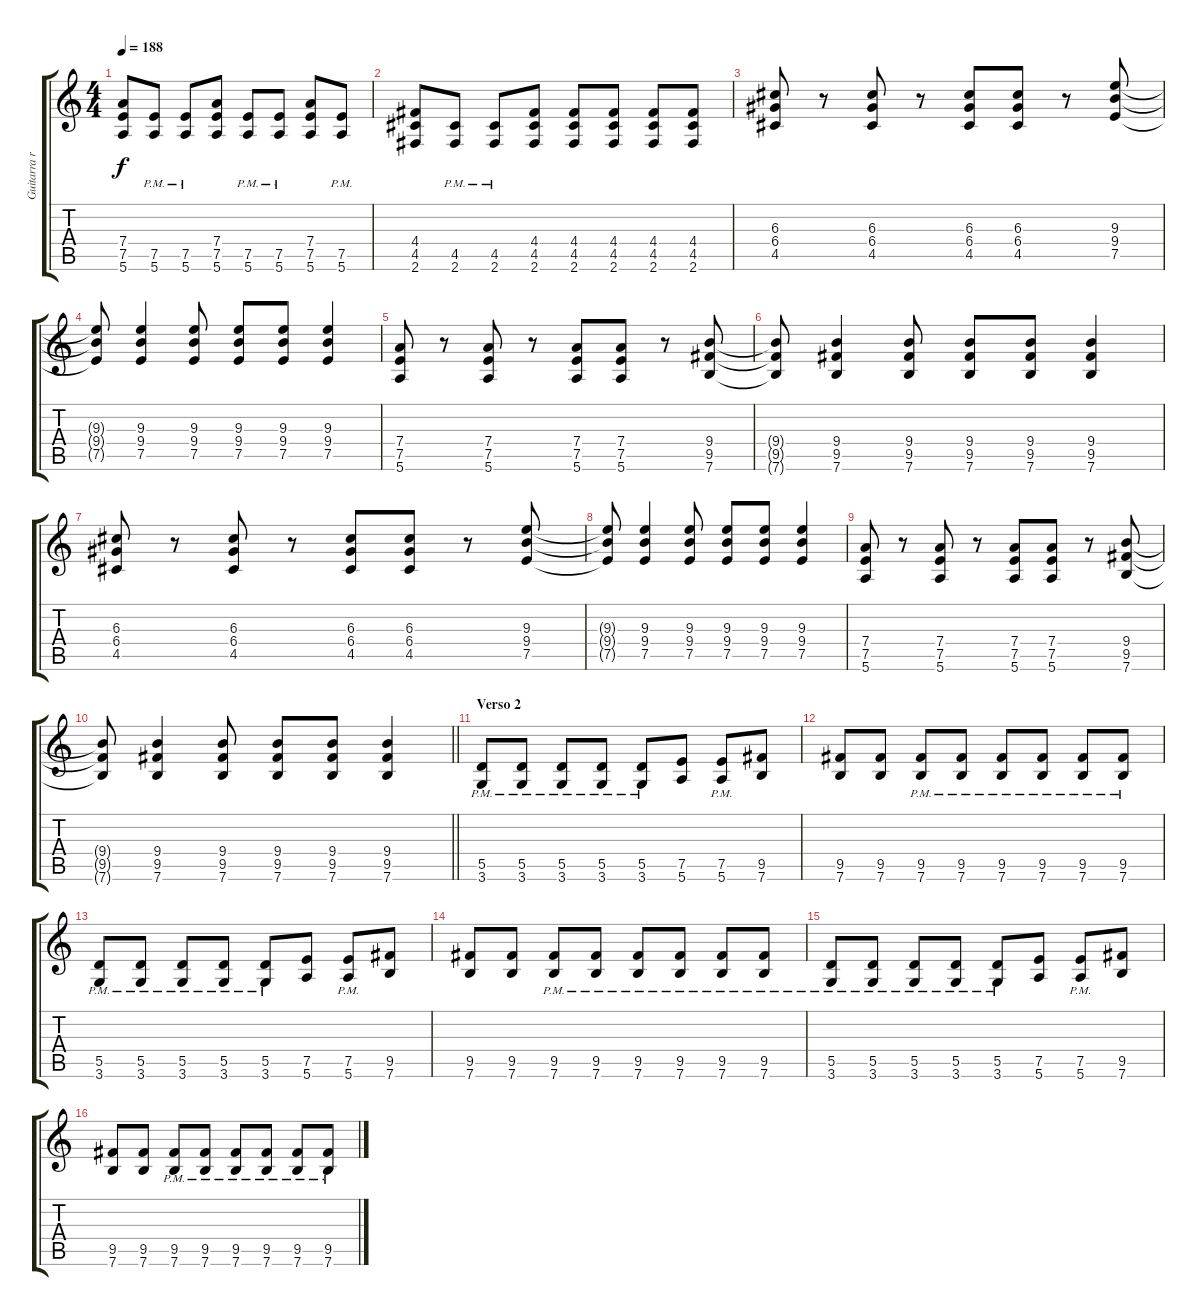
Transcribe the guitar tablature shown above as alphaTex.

\track ("Guitarra rítmica" "Guitarra r") {instrument distortionguitar}
\staff {score tabs}
\tuning (E4 B3 G3 D3 A2 E2) {hide}
\ts (4 4)
\tempo 188
\clef g2
\ks c
(7.4 7.5 5.6).8{dy f} (7.5{pm} 5.6{pm}).8 (7.5{pm} 5.6{pm}).8 (7.4 7.5 5.6).8 (7.5{pm} 5.6{pm}).8 (7.5{pm} 5.6{pm}).8 (7.4 7.5 5.6).8 (7.5{pm} 5.6{pm}).8 |
(4.4 4.5 2.6).8 (4.5{pm} 2.6{pm}).8 (4.5{pm} 2.6{pm}).8 (4.4 4.5 2.6).8 (4.4 4.5 2.6).8 (4.4 4.5 2.6).8 (4.4 4.5 2.6).8 (4.4 4.5 2.6).8 |
(6.3 6.4 4.5).8 r.8 (6.3 6.4 4.5).8 r.8 (6.3 6.4 4.5).8 (6.3 6.4 4.5).8 r.8 (9.3 9.4 7.5).8 |
(9.3{t} 9.4{t} 7.5{t}).8 (9.3 9.4 7.5).4 (9.3 9.4 7.5).8 (9.3 9.4 7.5).8 (9.3 9.4 7.5).8 (9.3 9.4 7.5).4 |
(7.4 7.5 5.6).8 r.8 (7.4 7.5 5.6).8 r.8 (7.4 7.5 5.6).8 (7.4 7.5 5.6).8 r.8 (9.4 9.5 7.6).8 |
(9.4{t} 9.5{t} 7.6{t}).8 (9.4 9.5 7.6).4 (9.4 9.5 7.6).8 (9.4 9.5 7.6).8 (9.4 9.5 7.6).8 (9.4 9.5 7.6).4 |
(6.3 6.4 4.5).8 r.8 (6.3 6.4 4.5).8 r.8 (6.3 6.4 4.5).8 (6.3 6.4 4.5).8 r.8 (9.3 9.4 7.5).8 |
(9.3{t} 9.4{t} 7.5{t}).8 (9.3 9.4 7.5).4 (9.3 9.4 7.5).8 (9.3 9.4 7.5).8 (9.3 9.4 7.5).8 (9.3 9.4 7.5).4 |
(7.4 7.5 5.6).8 r.8 (7.4 7.5 5.6).8 r.8 (7.4 7.5 5.6).8 (7.4 7.5 5.6).8 r.8 (9.4 9.5 7.6).8 |
\barLineRight lightlight
(9.4{t} 9.5{t} 7.6{t}).8 (9.4 9.5 7.6).4 (9.4 9.5 7.6).8 (9.4 9.5 7.6).8 (9.4 9.5 7.6).8 (9.4 9.5 7.6).4 |
\section ("" "Verso 2")
(5.5{pm} 3.6{pm}).8 (5.5{pm} 3.6{pm}).8 (5.5{pm} 3.6{pm}).8 (5.5{pm} 3.6{pm}).8 (5.5{pm} 3.6{pm}).8 (7.5 5.6).8 (7.5{pm} 5.6{pm}).8 (9.5 7.6).8 |
(9.5 7.6).8 (9.5 7.6).8 (9.5{pm} 7.6{pm}).8 (9.5{pm} 7.6{pm}).8 (9.5{pm} 7.6{pm}).8 (9.5{pm} 7.6{pm}).8 (9.5{pm} 7.6{pm}).8 (9.5{pm} 7.6{pm}).8 |
(5.5{pm} 3.6{pm}).8 (5.5{pm} 3.6{pm}).8 (5.5{pm} 3.6{pm}).8 (5.5{pm} 3.6{pm}).8 (5.5{pm} 3.6{pm}).8 (7.5 5.6).8 (7.5{pm} 5.6{pm}).8 (9.5 7.6).8 |
(9.5 7.6).8 (9.5 7.6).8 (9.5{pm} 7.6{pm}).8 (9.5{pm} 7.6{pm}).8 (9.5{pm} 7.6{pm}).8 (9.5{pm} 7.6{pm}).8 (9.5{pm} 7.6{pm}).8 (9.5{pm} 7.6{pm}).8 |
(5.5{pm} 3.6{pm}).8 (5.5{pm} 3.6{pm}).8 (5.5{pm} 3.6{pm}).8 (5.5{pm} 3.6{pm}).8 (5.5{pm} 3.6{pm}).8 (7.5 5.6).8 (7.5{pm} 5.6{pm}).8 (9.5 7.6).8 |
(9.5 7.6).8 (9.5 7.6).8 (9.5{pm} 7.6{pm}).8 (9.5{pm} 7.6{pm}).8 (9.5{pm} 7.6{pm}).8 (9.5{pm} 7.6{pm}).8 (9.5{pm} 7.6{pm}).8 (9.5{pm} 7.6{pm}).8
